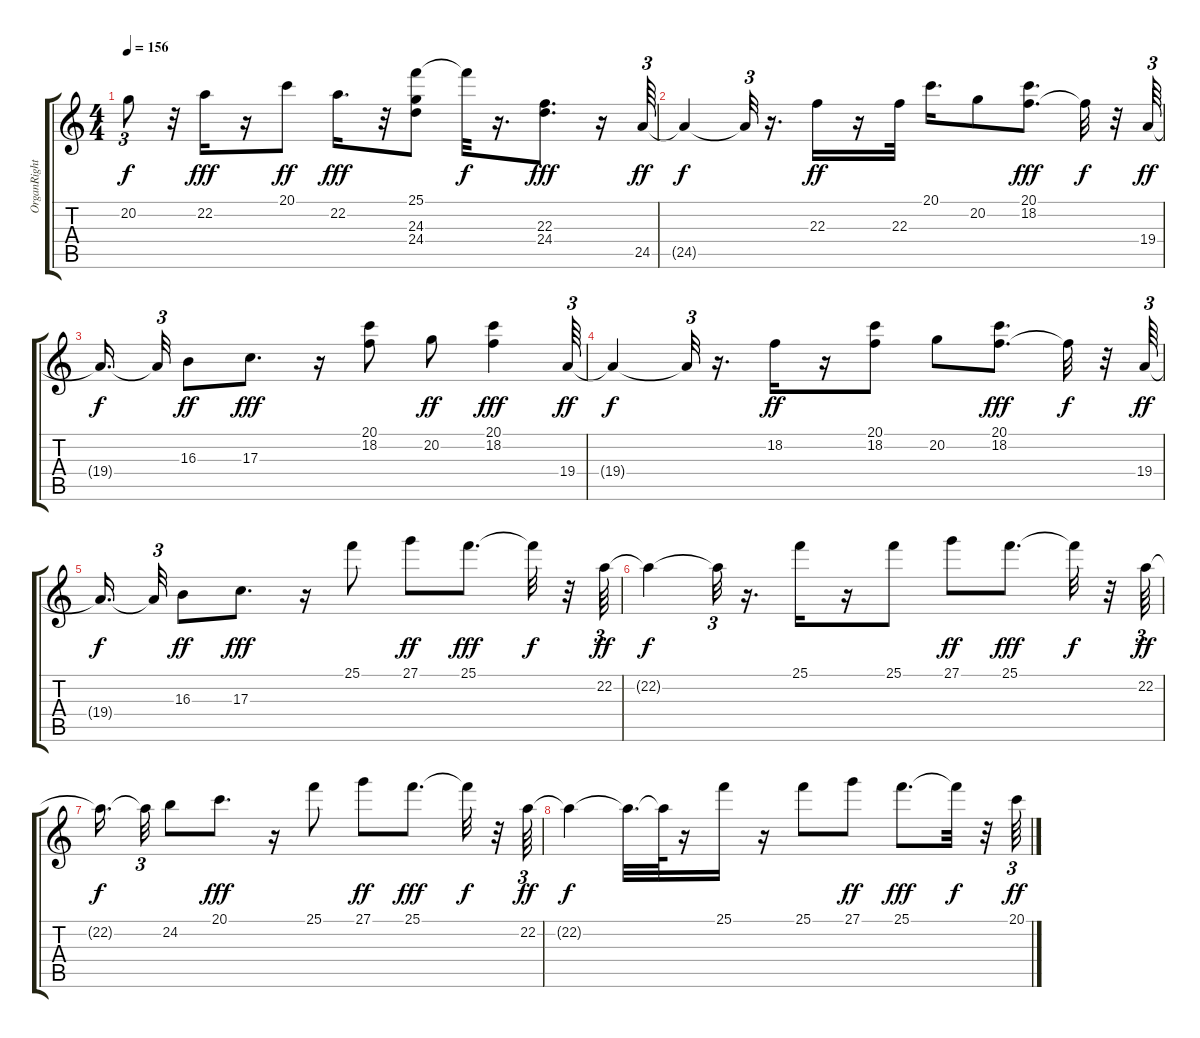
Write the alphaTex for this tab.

\track ("OrganRight" "OrganRight") {instrument rockorgan}
\staff {score tabs}
\tuning (E4 B3 G3 D3 A2 E2) {hide}
\ts (4 4)
\tempo 156
\clef g2
\ks c
20.2{t}.8{tu (3 2) dy f} r.32 22.2.16{dy fff} r.16 20.1.8{dy ff} 22.2.16{d dy fff} r.32 (25.1 24.3 24.4).8 25.1{t}.32{dy f} r.16{d} (22.3 24.4).8{d dy fff} r.16 24.5.64{tu (3 2) dy ff} |
24.5{t}.4{dy f} 24.5{t}.32{tu (3 2)} r.16{d} 22.3.16{dy ff} r.16 22.3.32 20.1.16{d} 20.2.8 (20.1 18.2).8{d dy fff} 18.2{t}.32{dy f} r.32 19.4.64{tu (3 2) dy ff} |
19.4{t}.16{d dy f} 19.4{t}.32{tu (3 2)} 16.3.8{dy ff} 17.3.8{d dy fff} r.16 (20.1 18.2).8 20.2.8{dy ff} (20.1 18.2).4{dy fff} 19.4.64{tu (3 2) dy ff} |
19.4{t}.4{dy f} 19.4{t}.32{tu (3 2)} r.16{d} 18.2.16{dy ff} r.16 (20.1 18.2).8 20.2.8 (20.1 18.2).8{d dy fff} 18.2{t}.32{dy f} r.32 19.4.64{tu (3 2) dy ff} |
19.4{t}.16{d dy f} 19.4{t}.32{tu (3 2)} 16.3.8{dy ff} 17.3.8{d dy fff} r.16 25.1.8 27.1.8{dy ff} 25.1.8{d dy fff} 25.1{t}.32{dy f} r.32 22.2.64{tu (3 2) dy ff} |
22.2{t}.4{dy f} 22.2{t}.32{tu (3 2)} r.16{d} 25.1.16 r.16 25.1.8 27.1.8{dy ff} 25.1.8{d dy fff} 25.1{t}.32{dy f} r.32 22.2.64{tu (3 2) dy ff} |
22.2{t}.16{d dy f} 22.2{t}.32{tu (3 2)} 24.2.8 20.1.8{d dy fff} r.16 25.1.8 27.1.8{dy ff} 25.1.8{d dy fff} 25.1{t}.32{dy f} r.32 22.2.64{tu (3 2) dy ff} |
22.2{t}.4{dy f} 22.2{t}.32{d} 22.2{t}.64 r.16 25.1.16 r.16 25.1.8 27.1.8{dy ff} 25.1.8{d dy fff} 25.1{t}.32{dy f} r.32 20.1.64{tu (3 2) dy ff}
